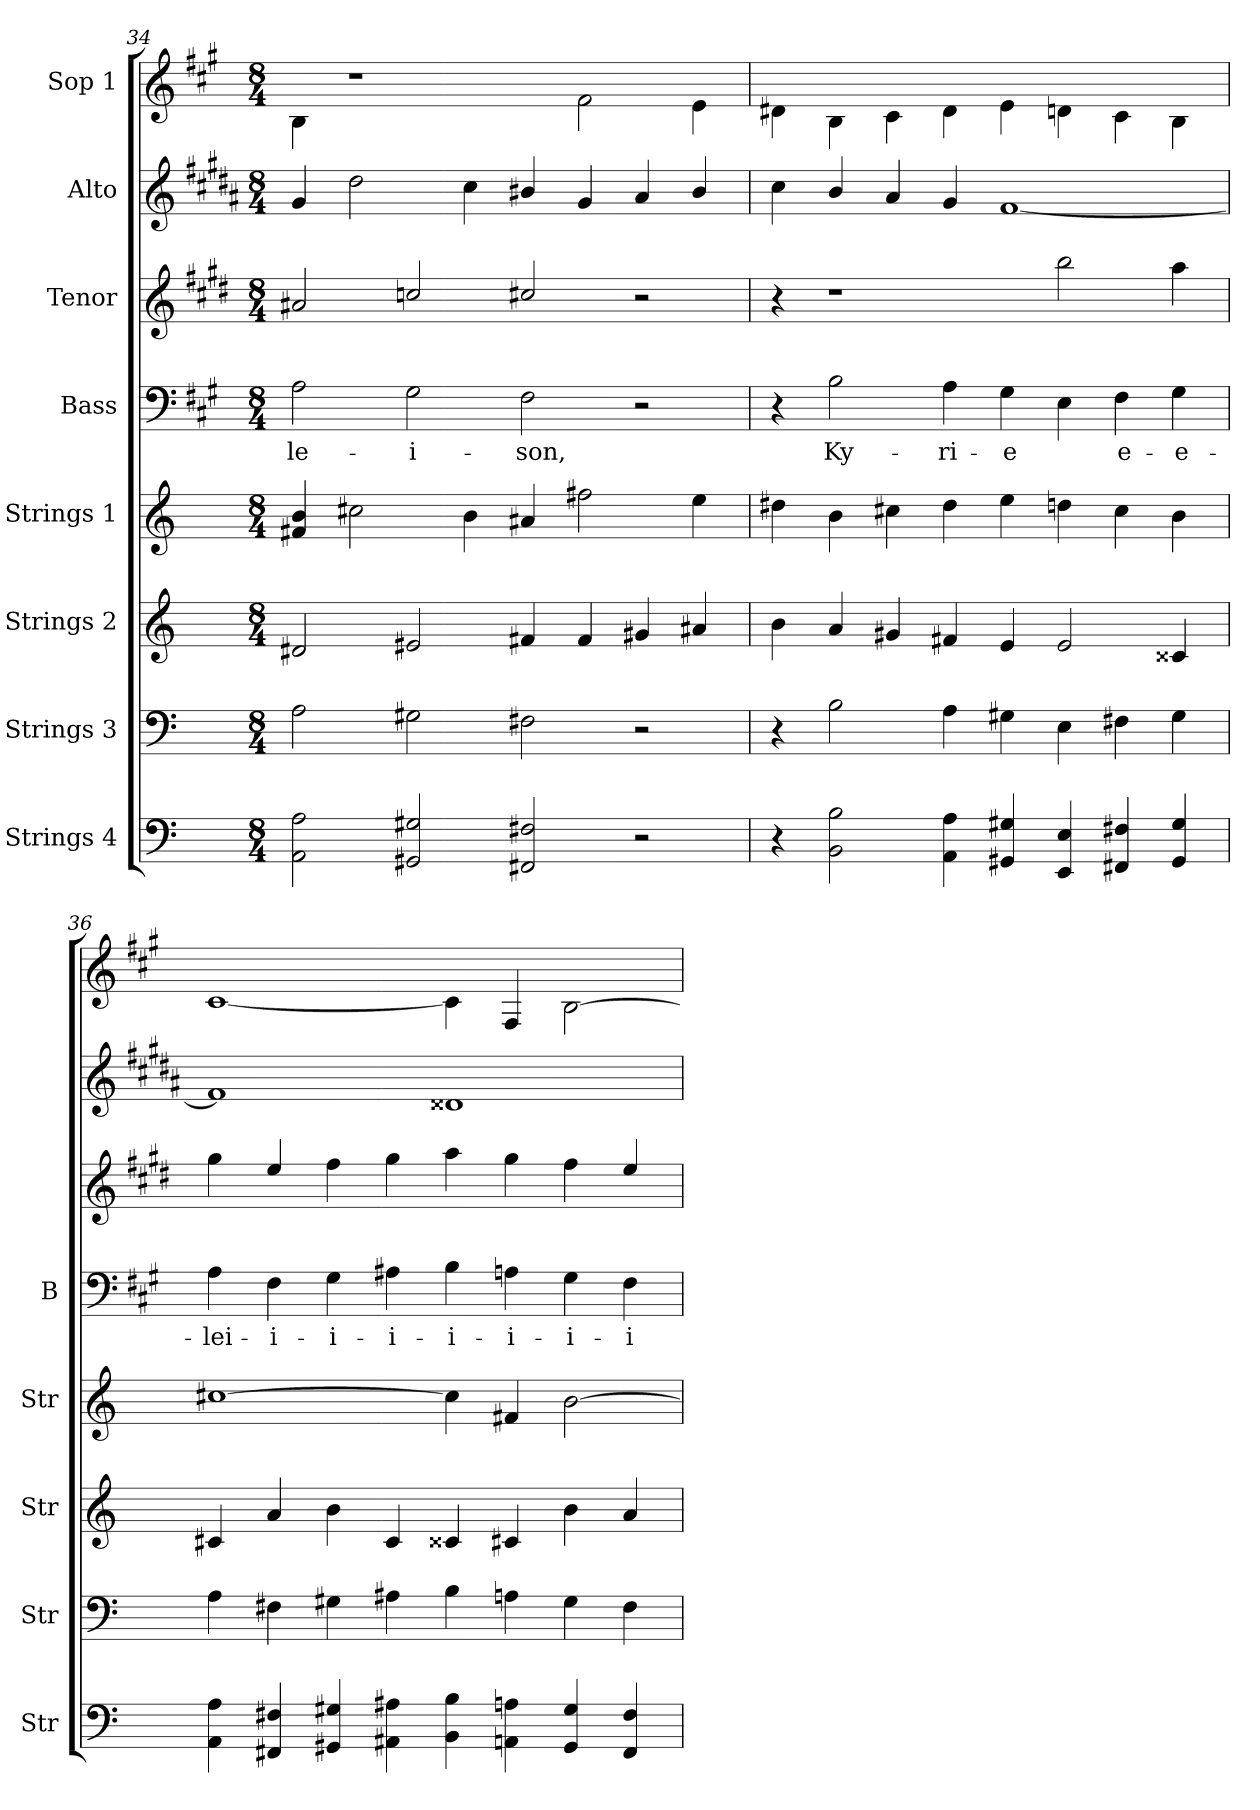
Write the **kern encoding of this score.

**kern	**kern	**kern	**kern	**kern	**text	**kern	**kern	**kern
*part8	*part7	*part6	*part5	*part4	*part4	*part3	*part2	*part1
*staff8	*staff7	*staff6	*staff5	*staff4	*staff4	*staff3	*staff2	*staff1
*I"Strings 4	*I"Strings 3	*I"Strings 2	*I"Strings 1	*I"Bass	*	*I"Tenor	*I"Alto	*I"Sop 1
*I'Str	*I'Str	*I'Str	*I'Str	*I'B	*	*	*	*
!!LO:PB:g=z
*clefF4	*clefF4	*clefG2	*clefG2	*clefF4	*	*clefG2	*clefG2	*clefG2
*	*	*	*	*	*	*ITrd4c7	*ITrd1c2	*ITrd-7c-12
*k[]	*k[]	*k[]	*k[]	*k[f#c#g#]	*	*k[f#c#g#]	*k[f#c#g#]	*k[f#c#g#]
*C:	*C:	*C:	*C:	*A:	*	*A:	*A:	*A:
*M8/4	*M8/4	*M8/4	*M8/4	*M8/4	*	*M8/4	*M8/4	*M8/4
=34	=34	=34	=34	=34	=34	=34	=34	=34
2AA\ 2A\	2A\	2d#X/	4f#X/ 4b/	2A\	-le-	2d#X/	4f#/	4b\
.	.	.	2cc#X\	.	.	.	2cc#\	1r
2GG#X/ 2G#X/	2G#X\	2e#X/	.	2G#\	-i-	2fn/	.	.
.	.	.	4b\	.	.	.	4b\	.
2FF#X/ 2F#X/	2F#X\	4f#X/	4a#X/	2F#\	-son,	2f#X/	4a#X/	.
.	.	4f#/	2ff#X\	.	.	.	4f#/	2ff#\
2r	2r	4g#X/	.	2r	.	2r	4g#/	.
.	.	4a#X/	4ee\	.	.	.	4a#/	4ee\
=35	=35	=35	=35	=35	=35	=35	=35	=35
4r	4r	4b\	4dd#X\	4r	.	4r	4b\	4dd#X\
2BB\ 2B\	2B\	4a/	4b\	2B\	Ky-	1r	4a/	4b\
.	.	4g#X/	4cc#X\	.	.	.	4g#/	4cc#\
4AA\ 4A\	4A\	4f#X/	4dd#\	4A\	-ri-	.	4f#/	4dd#\
4GG#X/ 4G#X/	4G#X\	4e/	4ee\	4G#\	-e	.	[1e	4ee\
4EE/ 4E/	4E\	2e/	4ddn\	4E\	.	2ee\	.	4ddn\
4FF#X/ 4F#X/	4F#X\	.	4cc#\	4F#\	e-	.	.	4cc#\
4GG#/ 4G#/	4G#\	4c##X/	4b\	4G#\	-e-	4dd\	.	4b\
=36	=36	=36	=36	=36	=36	=36	=36	=36
4AA\ 4A\	4A\	4c#X/	[1cc#X	4A\	-lei-	4cc#\	1e]	[1cc#
4FF#X/ 4F#X/	4F#X\	4a/	.	4F#\	-i-	4a/	.	.
4GG#X/ 4G#X/	4G#X\	4b\	.	4G#\	-i-	4b\	.	.
4AA#X\ 4A#X\	4A#X\	4c#/	.	4A#X\	-i-	4cc#\	.	.
4BB\ 4B\	4B\	4c##X/	4cc#\]	4B\	-i-	4dd\	1c##X	4cc#\]
4AAn\ 4An\	4An\	4c#X/	4f#X/	4An\	-i-	4cc#\	.	4f#/
4GG#/ 4G#/	4G#\	4b\	[2b\	4G#\	-i-	4b\	.	[2b\
4FF#/ 4F#/	4F#\	4a/	.	4F#\	-i-	4a/	.	.
=	=	=	=	=	=	=	=	=
*-	*-	*-	*-	*-	*-	*-	*-	*-
